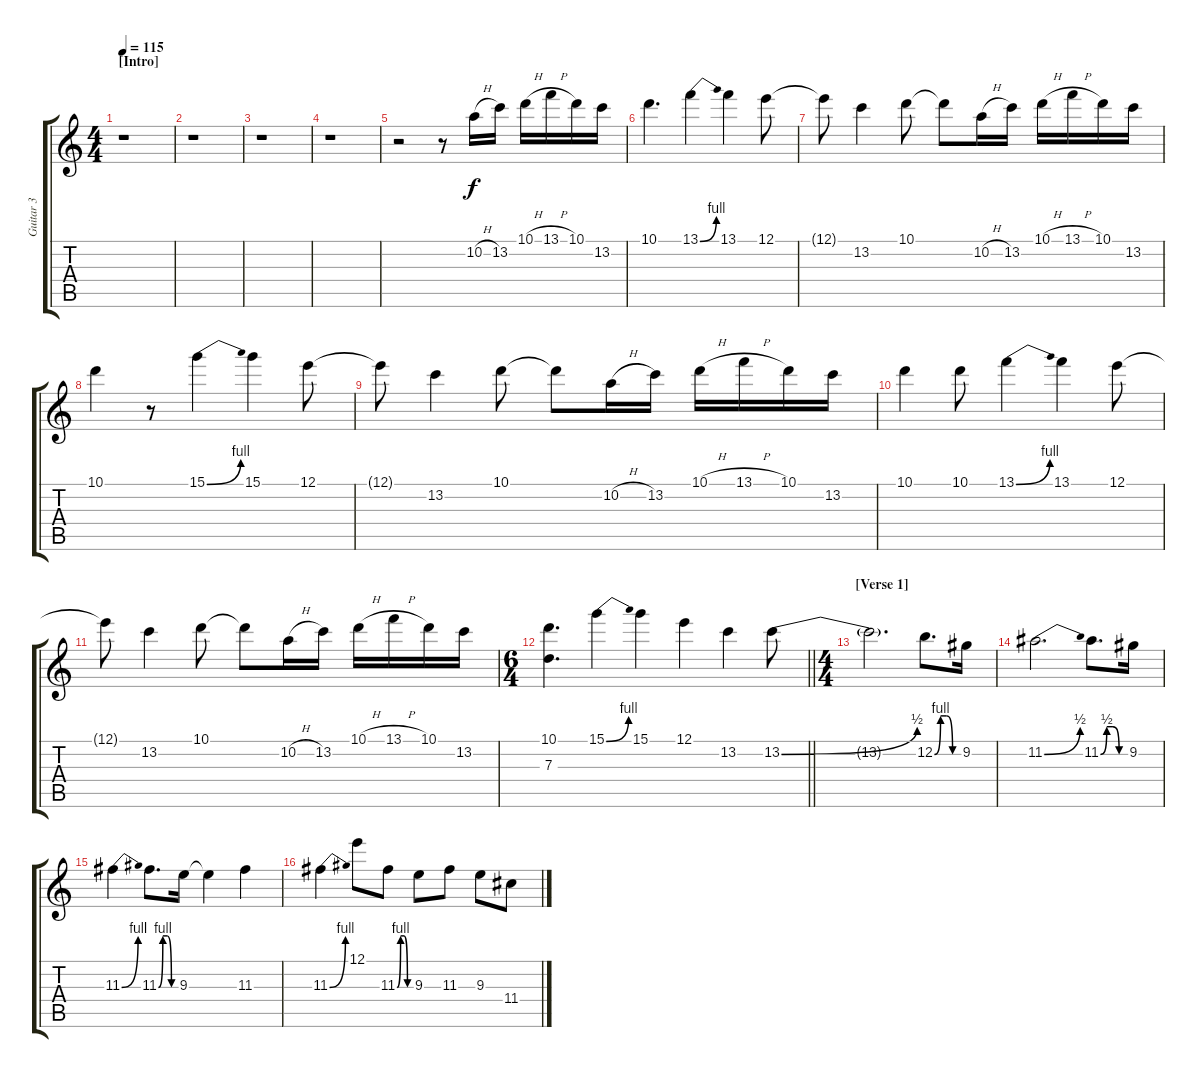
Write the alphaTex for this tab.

\track ("Guitar 3" "Guitar 3") {instrument distortionguitar}
\staff {score tabs}
\tuning (E4 B3 G3 D3 A2 E2) {hide}
\ts (4 4)
\section ("" "[Intro]")
\tempo 115
\clef g2
\ks c
r.1{dy f instrument distortionguitar} |
r.1 |
r.1 |
r.1 |
r.2 r.8 10.2{h}.16 13.2.16 10.1{h}.16 13.1{h}.16 10.1.16 13.2.16 |
10.1.4{d} 13.1{be (bend 0 0 60 4)}.4 13.1.4 12.1.8 |
12.1{t}.8 13.2.4 10.1.8 10.1{t}.8 10.2{h}.16 13.2.16 10.1{h}.16 13.1{h}.16 10.1.16 13.2.16 |
10.1.4 r.8 15.1{be (bend 0 0 60 4)}.4 15.1.4 12.1.8 |
12.1{t}.8 13.2.4 10.1.8 10.1{t}.8 10.2{h}.16 13.2.16 10.1{h}.16 13.1{h}.16 10.1.16 13.2.16 |
10.1.4 10.1.8 13.1{be (bend 0 0 60 4)}.4 13.1.4 12.1.8 |
12.1{t}.8 13.2.4 10.1.8 10.1{t}.8 10.2{h}.16 13.2.16 10.1{h}.16 13.1{h}.16 10.1.16 13.2.16 |
\ts (6 4)
\barLineRight lightlight
(10.1 7.3).4{d} 15.1{be (bend 0 0 60 4)}.4 15.1.4 12.1.4 13.2.4 13.2{be (bend 0 0 60 2)}.8 |
\ts (4 4)
\section ("" "[Verse 1]")
13.2{t}.2{d} 12.2{be (custom 0 0 15 4 30 4 45 0 60 0)}.8{d} 9.2.16 |
11.2{be (bend 0 0 60 2)}.2{d} 11.2{be (custom 0 0 15 2 30 2 45 0 60 0)}.8{d} 9.2.16 |
11.3{be (bend 0 0 60 4)}.4 11.3{be (custom 0 0 15 4 30 4 45 0 60 0)}.8{d} 9.3.16 9.3{t}.4 11.3.4 |
11.3{be (bend 0 0 60 4)}.4 12.1.8 11.3{be (custom 0 0 15 4 30 4 45 0 60 0)}.8 9.3.8 11.3.8 9.3.8 11.4.8
